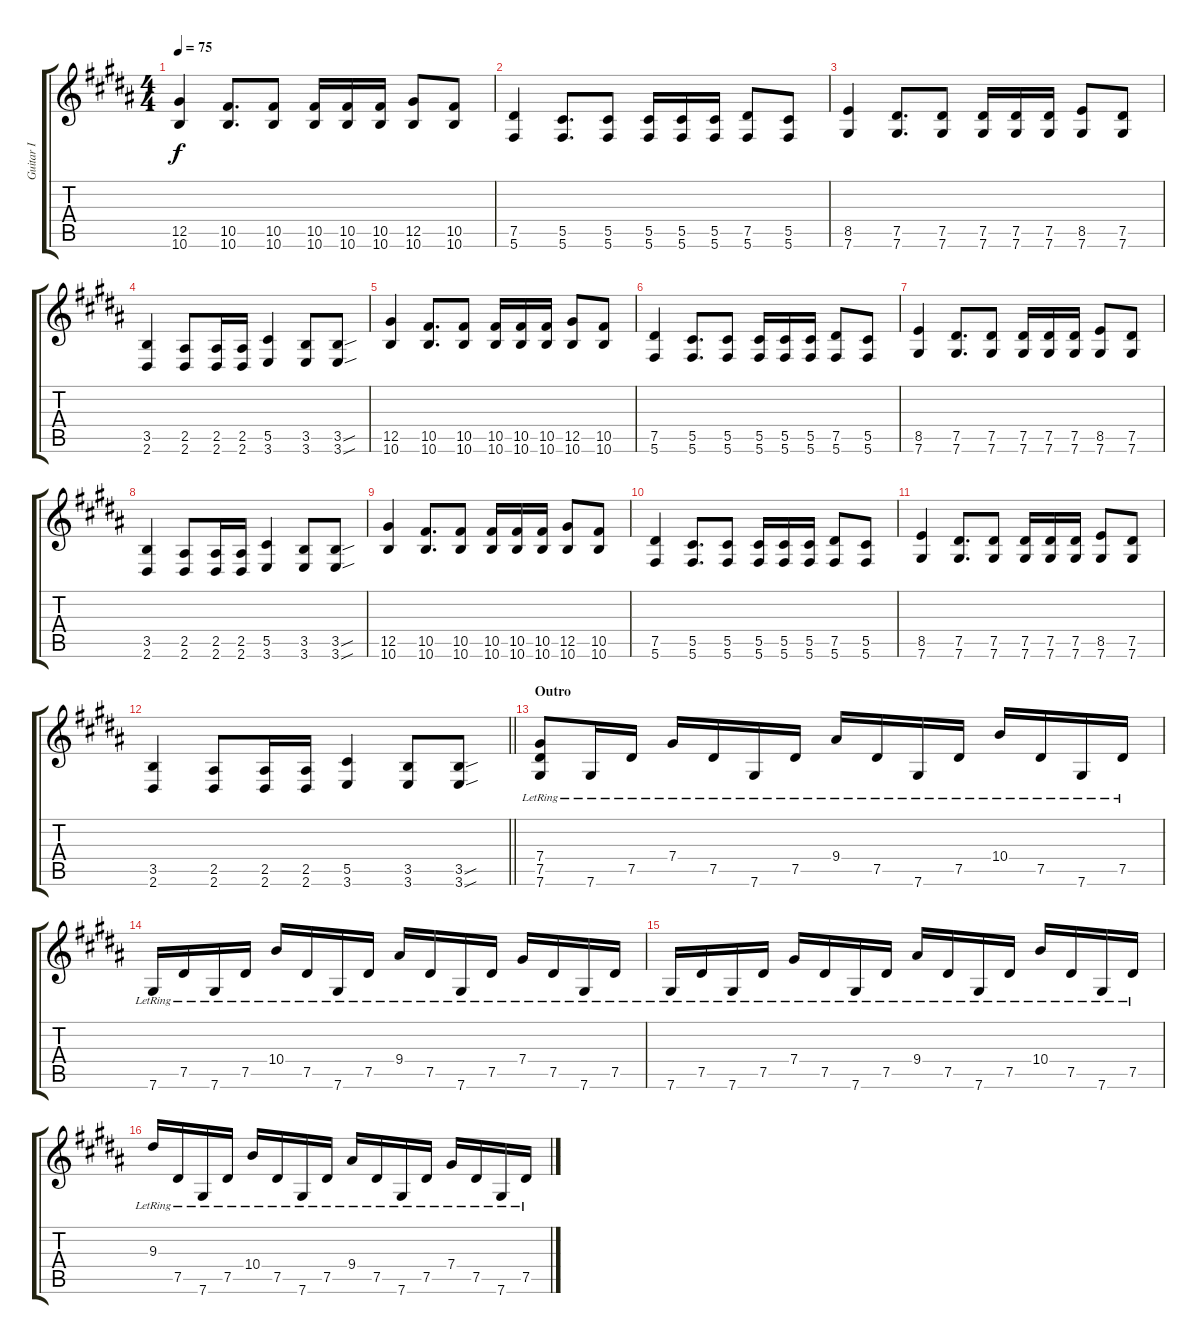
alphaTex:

\track ("Guitar I" "Guitar I") {instrument electricguitarjazz}
\staff {score tabs}
\tuning (Eb4 Bb3 Gb3 Db3 Ab2 Db2) {hide}
\ts (4 4)
\tempo 75
\clef g2
\ks g#minor
(12.5 10.6).4{dy f} (10.5 10.6).8{d} (10.5 10.6).8 (10.5 10.6).16 (10.5 10.6).16 (10.5 10.6).16 (12.5 10.6).8 (10.5 10.6).8 |
(7.5 5.6).4 (5.5 5.6).8{d} (5.5 5.6).8 (5.5 5.6).16 (5.5 5.6).16 (5.5 5.6).16 (7.5 5.6).8 (5.5 5.6).8 |
(8.5 7.6).4 (7.5 7.6).8{d} (7.5 7.6).8 (7.5 7.6).16 (7.5 7.6).16 (7.5 7.6).16 (8.5 7.6).8 (7.5 7.6).8 |
(3.5 2.6).4 (2.5 2.6).8 (2.5 2.6).16 (2.5 2.6).16 (5.5 3.6).4 (3.5 3.6).8 (3.5{sou} 3.6{sou}).8 |
(12.5 10.6).4 (10.5 10.6).8{d} (10.5 10.6).8 (10.5 10.6).16 (10.5 10.6).16 (10.5 10.6).16 (12.5 10.6).8 (10.5 10.6).8 |
(7.5 5.6).4 (5.5 5.6).8{d} (5.5 5.6).8 (5.5 5.6).16 (5.5 5.6).16 (5.5 5.6).16 (7.5 5.6).8 (5.5 5.6).8 |
(8.5 7.6).4 (7.5 7.6).8{d} (7.5 7.6).8 (7.5 7.6).16 (7.5 7.6).16 (7.5 7.6).16 (8.5 7.6).8 (7.5 7.6).8 |
(3.5 2.6).4 (2.5 2.6).8 (2.5 2.6).16 (2.5 2.6).16 (5.5 3.6).4 (3.5 3.6).8 (3.5{sou} 3.6{sou}).8 |
(12.5 10.6).4 (10.5 10.6).8{d} (10.5 10.6).8 (10.5 10.6).16 (10.5 10.6).16 (10.5 10.6).16 (12.5 10.6).8 (10.5 10.6).8 |
(7.5 5.6).4 (5.5 5.6).8{d} (5.5 5.6).8 (5.5 5.6).16 (5.5 5.6).16 (5.5 5.6).16 (7.5 5.6).8 (5.5 5.6).8 |
(8.5 7.6).4 (7.5 7.6).8{d} (7.5 7.6).8 (7.5 7.6).16 (7.5 7.6).16 (7.5 7.6).16 (8.5 7.6).8 (7.5 7.6).8 |
\barLineRight lightlight
(3.5 2.6).4 (2.5 2.6).8 (2.5 2.6).16 (2.5 2.6).16 (5.5 3.6).4 (3.5 3.6).8 (3.5{sou} 3.6{sou}).8 |
\section ("" "Outro")
(7.4{lr} 7.5{lr} 7.6{lr}).8 7.6{lr}.16 7.5{lr}.16 7.4{lr}.16 7.5{lr}.16 7.6{lr}.16 7.5{lr}.16 9.4{lr}.16 7.5{lr}.16 7.6{lr}.16 7.5{lr}.16 10.4{lr}.16 7.5{lr}.16 7.6{lr}.16 7.5{lr}.16 |
7.6{lr}.16 7.5{lr}.16 7.6{lr}.16 7.5{lr}.16 10.4{lr}.16 7.5{lr}.16 7.6{lr}.16 7.5{lr}.16 9.4{lr}.16 7.5{lr}.16 7.6{lr}.16 7.5{lr}.16 7.4{lr}.16 7.5{lr}.16 7.6{lr}.16 7.5{lr}.16 |
7.6{lr}.16 7.5{lr}.16 7.6{lr}.16 7.5{lr}.16 7.4{lr}.16 7.5{lr}.16 7.6{lr}.16 7.5{lr}.16 9.4{lr}.16 7.5{lr}.16 7.6{lr}.16 7.5{lr}.16 10.4{lr}.16 7.5{lr}.16 7.6{lr}.16 7.5{lr}.16 |
9.3{lr}.16 7.5{lr}.16 7.6{lr}.16 7.5{lr}.16 10.4{lr}.16 7.5{lr}.16 7.6{lr}.16 7.5{lr}.16 9.4{lr}.16 7.5{lr}.16 7.6{lr}.16 7.5{lr}.16 7.4{lr}.16 7.5{lr}.16 7.6{lr}.16 7.5{lr}.16
